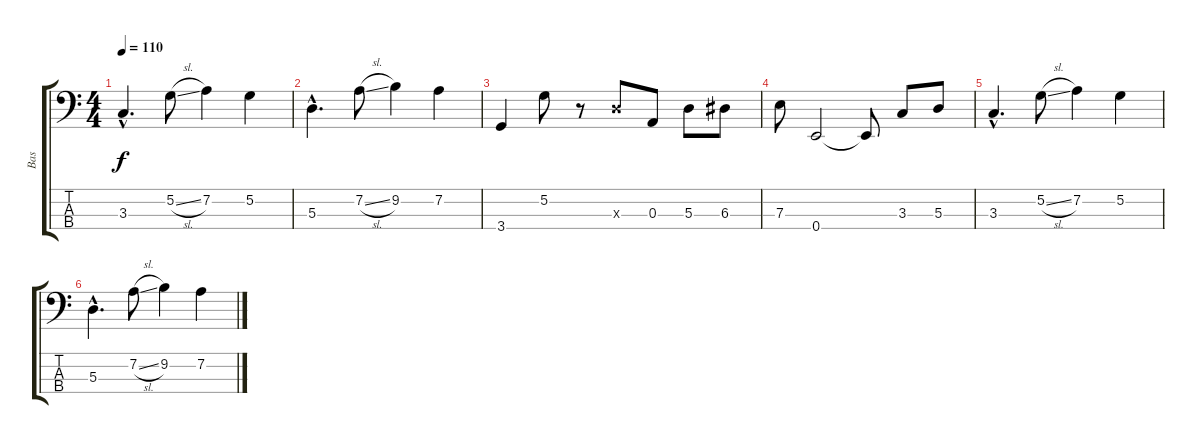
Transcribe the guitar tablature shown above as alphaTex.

\track ("Bas" "Bas") {instrument electricbassfinger}
\staff {score tabs}
\tuning (G2 D2 A1 E1) {hide}
\ts (4 4)
\tempo 110
\clef f4
\ks c
3.3{hac}.4{d dy f} 5.2{sl}.8 7.2.4 5.2.4 |
5.3{hac}.4{d} 7.2{sl}.8 9.2.4 7.2.4 |
3.4.4 5.2.8 r.8 5.3{x}.8 0.3.8 5.3.8 6.3.8 |
7.3.8 0.4.2 0.4{t}.8 3.3.8 5.3.8 |
3.3{hac}.4{d} 5.2{sl}.8 7.2.4 5.2.4 |
5.3{hac}.4{d} 7.2{sl}.8 9.2.4 7.2.4
